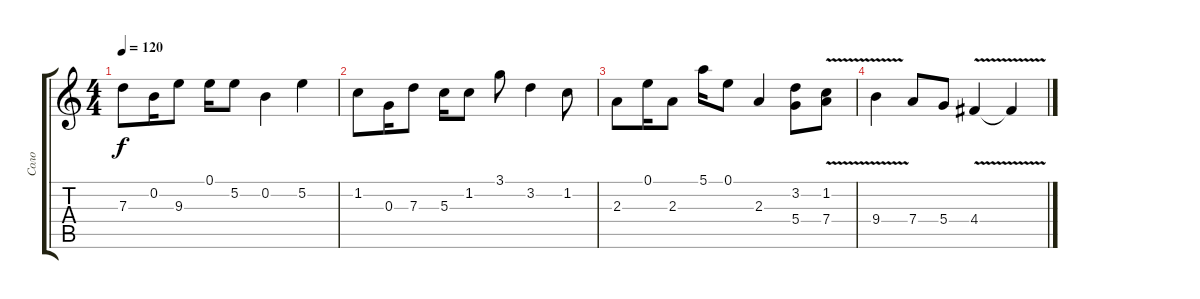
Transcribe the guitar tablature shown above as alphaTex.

\track ("Соло" "Соло") {instrument electricguitarclean}
\staff {score tabs}
\tuning (E4 B3 G3 D3 A2 E2) {hide}
\ts (4 4)
\tempo 120
\clef g2
\ks c
7.3.8{dy f} 0.2.16 9.3.8 0.1.16 5.2.8 0.2.4 5.2.4 |
1.2.8 0.3.16 7.3.8 5.3.16 1.2.8 3.1.8 3.2.4 1.2.8 |
2.3.8 0.1.16 2.3.8 5.1.16 0.1.8 2.3.4 (3.2 5.4).8 (1.2 7.4{v}).8 |
9.4{v}.4 7.4.8 5.4.8 4.4{v}.4 4.4{t}.4
